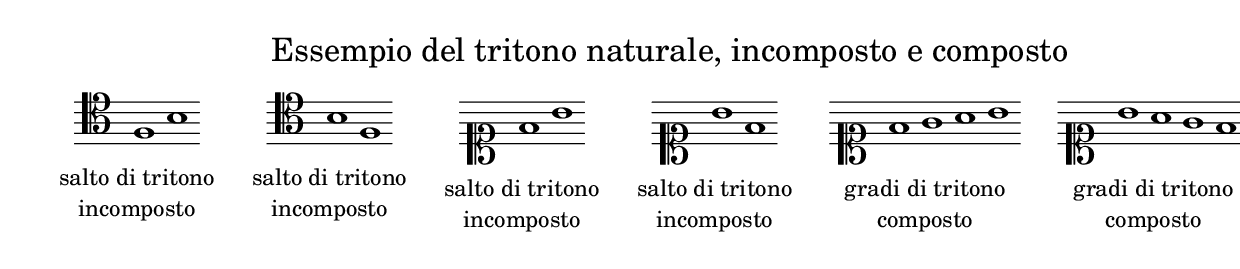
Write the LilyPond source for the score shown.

\version "2.22.2"

% Auto generated file

\header {
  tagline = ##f
}

dot = {
   \once \override Script.add-stem-support = ##f
   \once \override Script.toward-stem-shift = 0
   \once \override Script.skyline-horizontal-padding = 0
   \once \override Script.direction = 1
   \once \override Script.font-size = 1
}

\markup {
  \center-column {
    \line {
      \center-align
      \fontsize#3 { \concat { \normal-text "Essempio del tritono naturale, incomposto e composto"} }
    }
    \null
    \line {
      \center-column {

        \line {
          \score {
            <<
              \new Staff \with { instrumentName = ""} {
                \override Staff.TimeSignature.stencil = ##f
                \override Staff.NoteHead.style = #'baroque
                \accidentalStyle Score.forget
                \cadenzaOn
                \clef "tenor" f1 
                b1 
                \cadenzaOff
              }
            >>
            \layout {
              \context {
                \Score
                \override SpacingSpanner.common-shortest-duration = #(ly:make-moment 1)
              }
            }
          }
        }
        \null
        \line {
          \left-align {  \normal-text "salto di tritono" }
        }
        \line {
          \left-align {  \normal-text "incomposto" }
        }

      }
      \hspace #3 
      \center-column {

        \line {
          \score {
            <<
              \new Staff \with { instrumentName = ""} {
                \override Staff.TimeSignature.stencil = ##f
                \override Staff.NoteHead.style = #'baroque
                \accidentalStyle Score.forget
                \cadenzaOn
                \clef "tenor" b1 
                f1 
                \cadenzaOff
              }
            >>
            \layout {
              \context {
                \Score
                \override SpacingSpanner.common-shortest-duration = #(ly:make-moment 1)
              }
            }
          }
        }
        \null
        \line {
          \left-align {  \normal-text "salto di tritono" }
        }
        \line {
          \left-align {  \normal-text "incomposto" }
        }

      }
      \hspace #3 
      \center-column {

        \line {
          \score {
            <<
              \new Staff \with { instrumentName = ""} {
                \override Staff.TimeSignature.stencil = ##f
                \override Staff.NoteHead.style = #'baroque
                \accidentalStyle Score.forget
                \cadenzaOn
                \clef "soprano" f'1 
                b'1 
                \cadenzaOff
              }
            >>
            \layout {
              \context {
                \Score
                \override SpacingSpanner.common-shortest-duration = #(ly:make-moment 1)
              }
            }
          }
        }
        \null
        \line {
          \left-align {  \normal-text "salto di tritono" }
        }
        \line {
          \left-align {  \normal-text "incomposto" }
        }

      }
      \hspace #3 
      \center-column {

        \line {
          \score {
            <<
              \new Staff \with { instrumentName = ""} {
                \override Staff.TimeSignature.stencil = ##f
                \override Staff.NoteHead.style = #'baroque
                \accidentalStyle Score.forget
                \cadenzaOn
                \clef "soprano" b'1 
                f'1 
                \cadenzaOff
              }
            >>
            \layout {
              \context {
                \Score
                \override SpacingSpanner.common-shortest-duration = #(ly:make-moment 1)
              }
            }
          }
        }
        \null
        \line {
          \left-align {  \normal-text "salto di tritono" }
        }
        \line {
          \left-align {  \normal-text "incomposto" }
        }

      }
      \hspace #3 
      \center-column {

        \line {
          \score {
            <<
              \new Staff \with { instrumentName = ""} {
                \override Staff.TimeSignature.stencil = ##f
                \override Staff.NoteHead.style = #'baroque
                \accidentalStyle Score.forget
                \cadenzaOn
                \clef "soprano" f'1 
                g'1 
                a'1 
                b'1 
                \cadenzaOff
              }
            >>
            \layout {
              \context {
                \Score
                \override SpacingSpanner.common-shortest-duration = #(ly:make-moment 1)
              }
            }
          }
        }
        \null
        \line {
          \left-align {  \normal-text "gradi di tritono" }
        }
        \line {
          \left-align {  \normal-text "composto" }
        }

      }
      \hspace #3 
      \center-column {

        \line {
          \score {
            <<
              \new Staff \with { instrumentName = ""} {
                \override Staff.TimeSignature.stencil = ##f
                \override Staff.NoteHead.style = #'baroque
                \accidentalStyle Score.forget
                \cadenzaOn
                \clef "soprano" b'1 
                a'1 
                g'1 
                f'1 
                \cadenzaOff
              }
            >>
            \layout {
              \context {
                \Score
                \override SpacingSpanner.common-shortest-duration = #(ly:make-moment 1)
              }
            }
          }
        }
        \null
        \line {
          \left-align {  \normal-text "gradi di tritono" }
        }
        \line {
          \left-align {  \normal-text "composto" }
        }

      }
      \hspace #3 

    }
  }
}